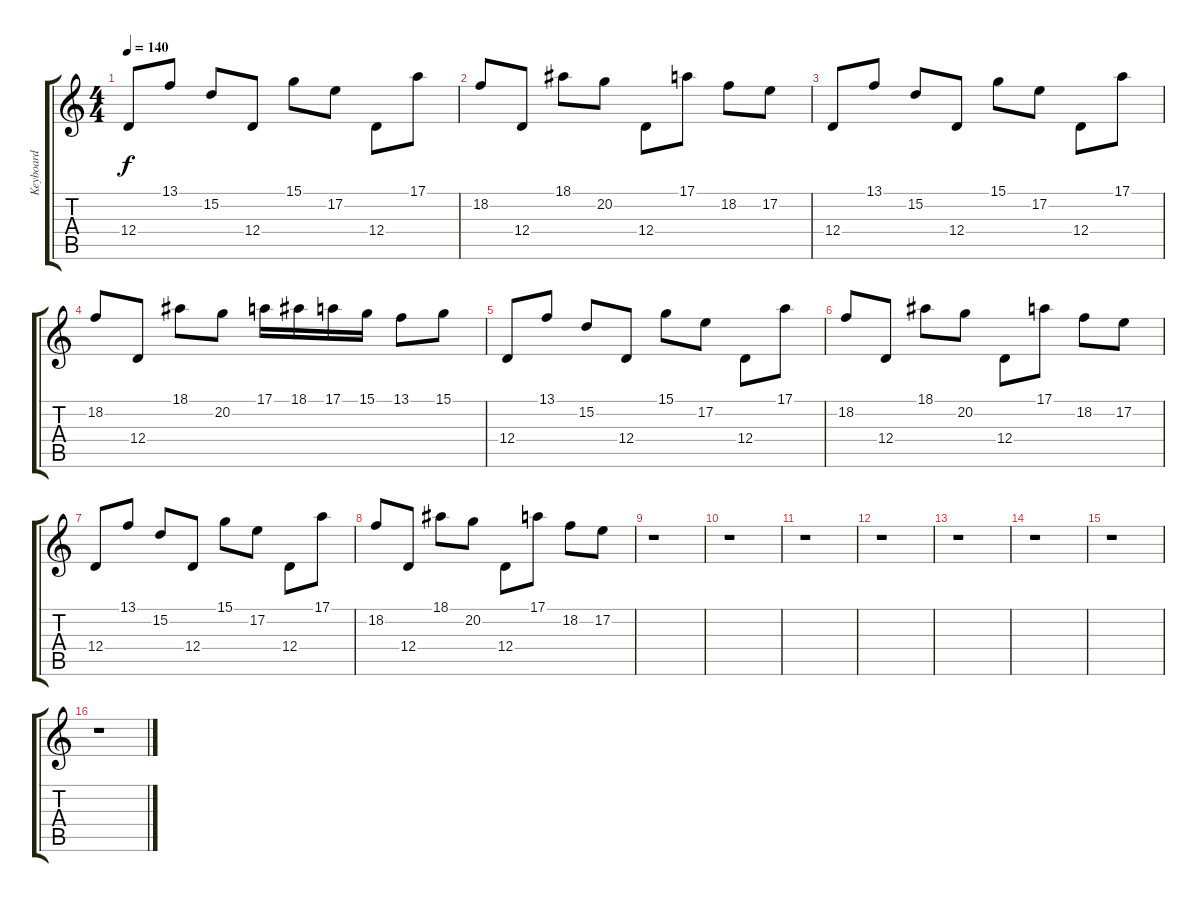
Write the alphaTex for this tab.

\track ("Keyboard" "Keyboard") {instrument clavinet}
\staff {score tabs}
\tuning (E4 B3 G3 D3 A2 D2) {hide}
\ts (4 4)
\tempo 140
\clef g2
\ks c
12.4.8{dy f} 13.1.8 15.2.8 12.4.8 15.1.8 17.2.8 12.4.8 17.1.8 |
18.2.8 12.4.8 18.1.8 20.2.8 12.4.8 17.1.8 18.2.8 17.2.8 |
12.4.8 13.1.8 15.2.8 12.4.8 15.1.8 17.2.8 12.4.8 17.1.8 |
18.2.8 12.4.8 18.1.8 20.2.8 17.1.16 18.1.16 17.1.16 15.1.16 13.1.8 15.1.8 |
12.4.8 13.1.8 15.2.8 12.4.8 15.1.8 17.2.8 12.4.8 17.1.8 |
18.2.8 12.4.8 18.1.8 20.2.8 12.4.8 17.1.8 18.2.8 17.2.8 |
12.4.8 13.1.8 15.2.8 12.4.8 15.1.8 17.2.8 12.4.8 17.1.8 |
18.2.8 12.4.8 18.1.8 20.2.8 12.4.8 17.1.8 18.2.8 17.2.8 |
r.1 |
r.1 |
r.1 |
r.1 |
r.1 |
r.1 |
r.1 |
r.1
